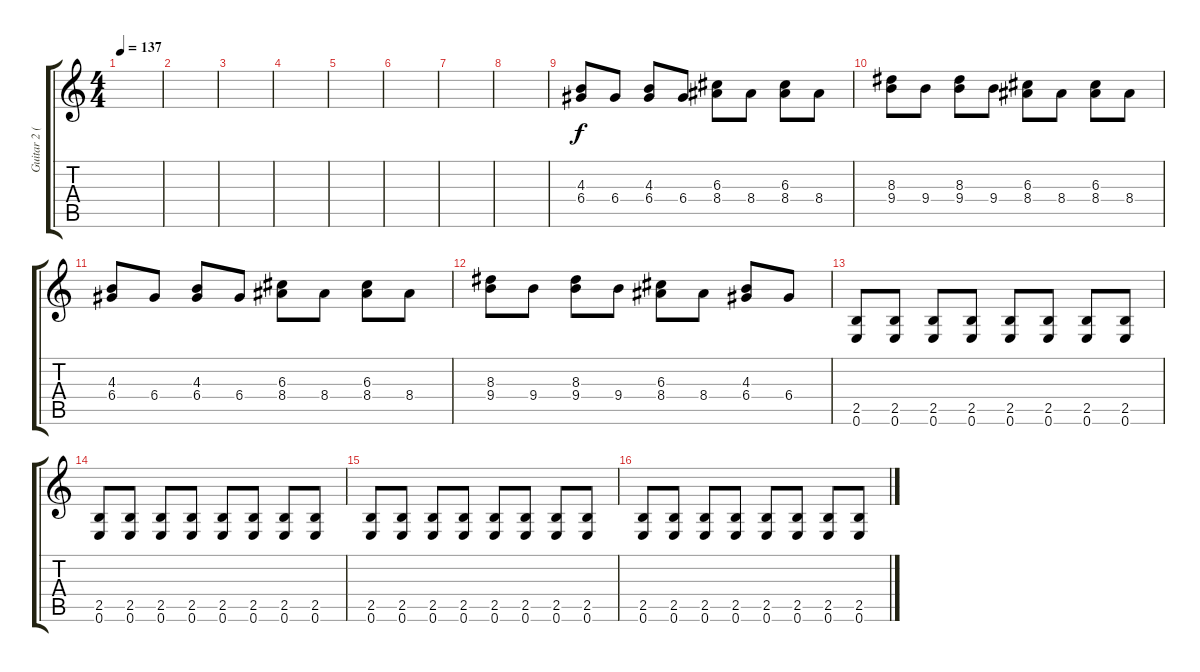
\track ("Guitar 2 (Lead)" "Guitar 2 (") {instrument distortionguitar}
\staff {score tabs}
\tuning (E4 B3 G3 D3 A2 E2) {hide}
\ts (4 4)
\tempo 137
\clef g2
\ks c
|
|
|
|
|
|
|
|
(4.3 6.4).8 6.4.8 (4.3 6.4).8 6.4.8 (6.3 8.4).8 8.4.8 (6.3 8.4).8 8.4.8 |
(8.3 9.4).8 9.4.8 (8.3 9.4).8 9.4.8 (6.3 8.4).8 8.4.8 (6.3 8.4).8 8.4.8 |
(4.3 6.4).8 6.4.8 (4.3 6.4).8 6.4.8 (6.3 8.4).8 8.4.8 (6.3 8.4).8 8.4.8 |
(8.3 9.4).8 9.4.8 (8.3 9.4).8 9.4.8 (6.3 8.4).8 8.4.8 (4.3 6.4).8 6.4.8 |
(2.5 0.6).8 (2.5 0.6).8 (2.5 0.6).8 (2.5 0.6).8 (2.5 0.6).8 (2.5 0.6).8 (2.5 0.6).8 (2.5 0.6).8 |
(2.5 0.6).8 (2.5 0.6).8 (2.5 0.6).8 (2.5 0.6).8 (2.5 0.6).8 (2.5 0.6).8 (2.5 0.6).8 (2.5 0.6).8 |
(2.5 0.6).8 (2.5 0.6).8 (2.5 0.6).8 (2.5 0.6).8 (2.5 0.6).8 (2.5 0.6).8 (2.5 0.6).8 (2.5 0.6).8 |
(2.5 0.6).8 (2.5 0.6).8 (2.5 0.6).8 (2.5 0.6).8 (2.5 0.6).8 (2.5 0.6).8 (2.5 0.6).8 (2.5 0.6).8
